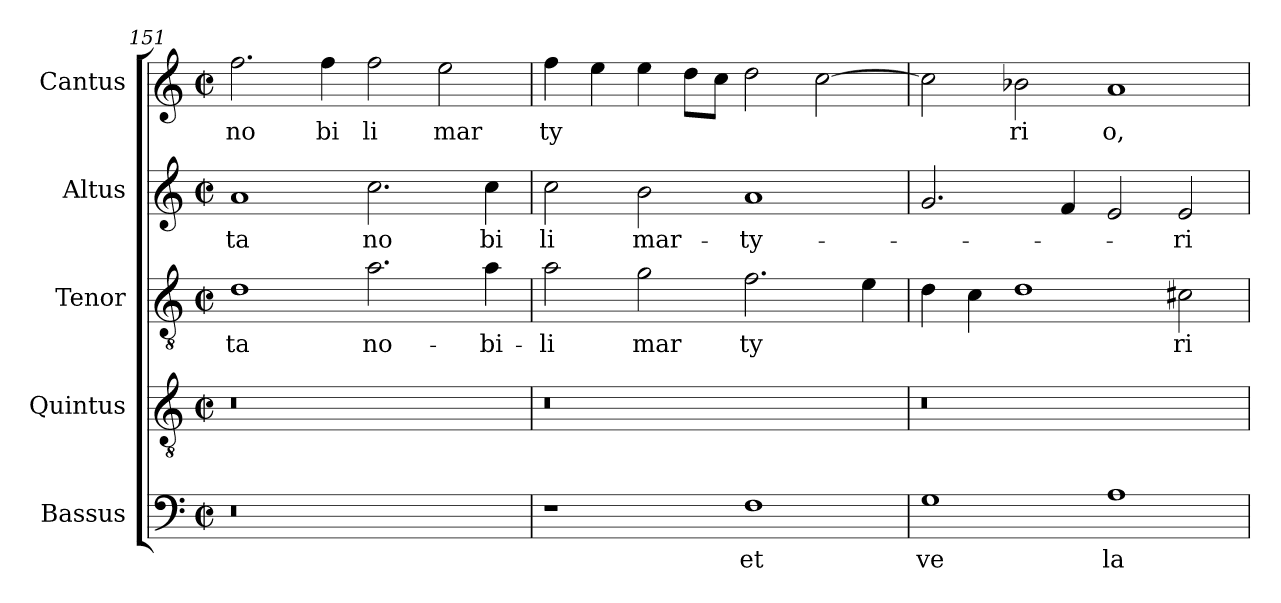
**kern	**text	**kern	**kern	**text	**kern	**text	**kern	**text
*part5	*part5	*part4	*part3	*part3	*part2	*part2	*part1	*part1
*staff5	*staff5	*staff4	*staff3	*staff3	*staff2	*staff2	*staff1	*staff1
*I"Bassus	*	*I"Quintus	*I"Tenor	*	*I"Altus	*	*I"Cantus	*
*clefF4	*	*clefGv2	*clefGv2	*	*clefG2	*	*clefG2	*
*	*	*	*	*	*k[]	*	*	*
*	*	*	*	*	*C:	*	*	*
*M2/2	*	*M2/2	*M2/2	*	*M2/2	*	*M2/2	*
*met(c|)	*	*met(c|)	*met(c|)	*	*met(c|)	*	*met(c|)	*
=151	=151	=151	=151	=151	=151	=151	=151	=151
!	!	!	!	!LO:LY:b:cj	!	!LO:LY:b:cj	!	!LO:LY:b:cj
0r	.	0r	1d	-ta	1a	ta	2.ff\	no
!	!	!	!	!	!	!	!	!LO:LY:b:cj
.	.	.	.	.	.	.	4ff\	bi
!	!	!	!	!LO:LY:b:cj	!	!LO:LY:b:cj	!	!LO:LY:b:cj
.	.	.	2.a\	no-	2.cc\	no	2ff\	li
!	!	!	!	!	!	!	!	!LO:LY:b:cj
.	.	.	.	.	.	.	2ee\	mar
!	!	!	!	!LO:LY:b:cj	!	!LO:LY:b:cj	!	!
.	.	.	4a\	-bi-	4cc\	bi	.	.
!!LO:LB:g=z
=152	=152	=152	=152	=152	=152	=152	=152	=152
!	!	!	!	!LO:LY:b:cj	!	!LO:LY:b:cj	!	!LO:LY:b:cj
1r	.	0r	2a\	-li	2cc\	li	4ff\	ty
.	.	.	.	.	.	.	4ee\	.
!	!	!	!	!LO:LY:b:cj	!	!LO:LY:b:cj	!	!
.	.	.	2g\	mar	2b\	mar-	4ee\	.
.	.	.	.	.	.	.	8dd\L	.
.	.	.	.	.	.	.	8cc\J	.
!	!LO:LY:b:cj	!	!	!LO:LY:b:cj	!	!LO:LY:b:cj	!	!
1F	et	.	2.f\	ty	1a	-ty-	2dd\	.
.	.	.	.	.	.	.	[>2cc\	.
.	.	.	4e\	.	.	.	.	.
=153	=153	=153	=153	=153	=153	=153	=153	=153
!	!LO:LY:b:cj	!	!	!	!	!	!	!
1G	ve	0r	4d\	.	2.g/	.	2cc\]	.
.	.	.	4c\	.	.	.	.	.
!	!	!	!	!	!	!	!	!LO:LY:b:cj
.	.	.	1d	.	.	.	2b-\	ri
.	.	.	.	.	4f/	.	.	.
!	!LO:LY:b:cj	!	!	!	!	!	!	!LO:LY:b:cj
1A	la	.	.	.	2e/	.	1a	o,
!	!	!	!	!LO:LY:b:cj	!	!LO:LY:b:cj	!	!
.	.	.	2c#\	ri	2e/	-ri-	.	.
=	=	=	=	=	=	=	=	=
*-	*-	*-	*-	*-	*-	*-	*-	*-
